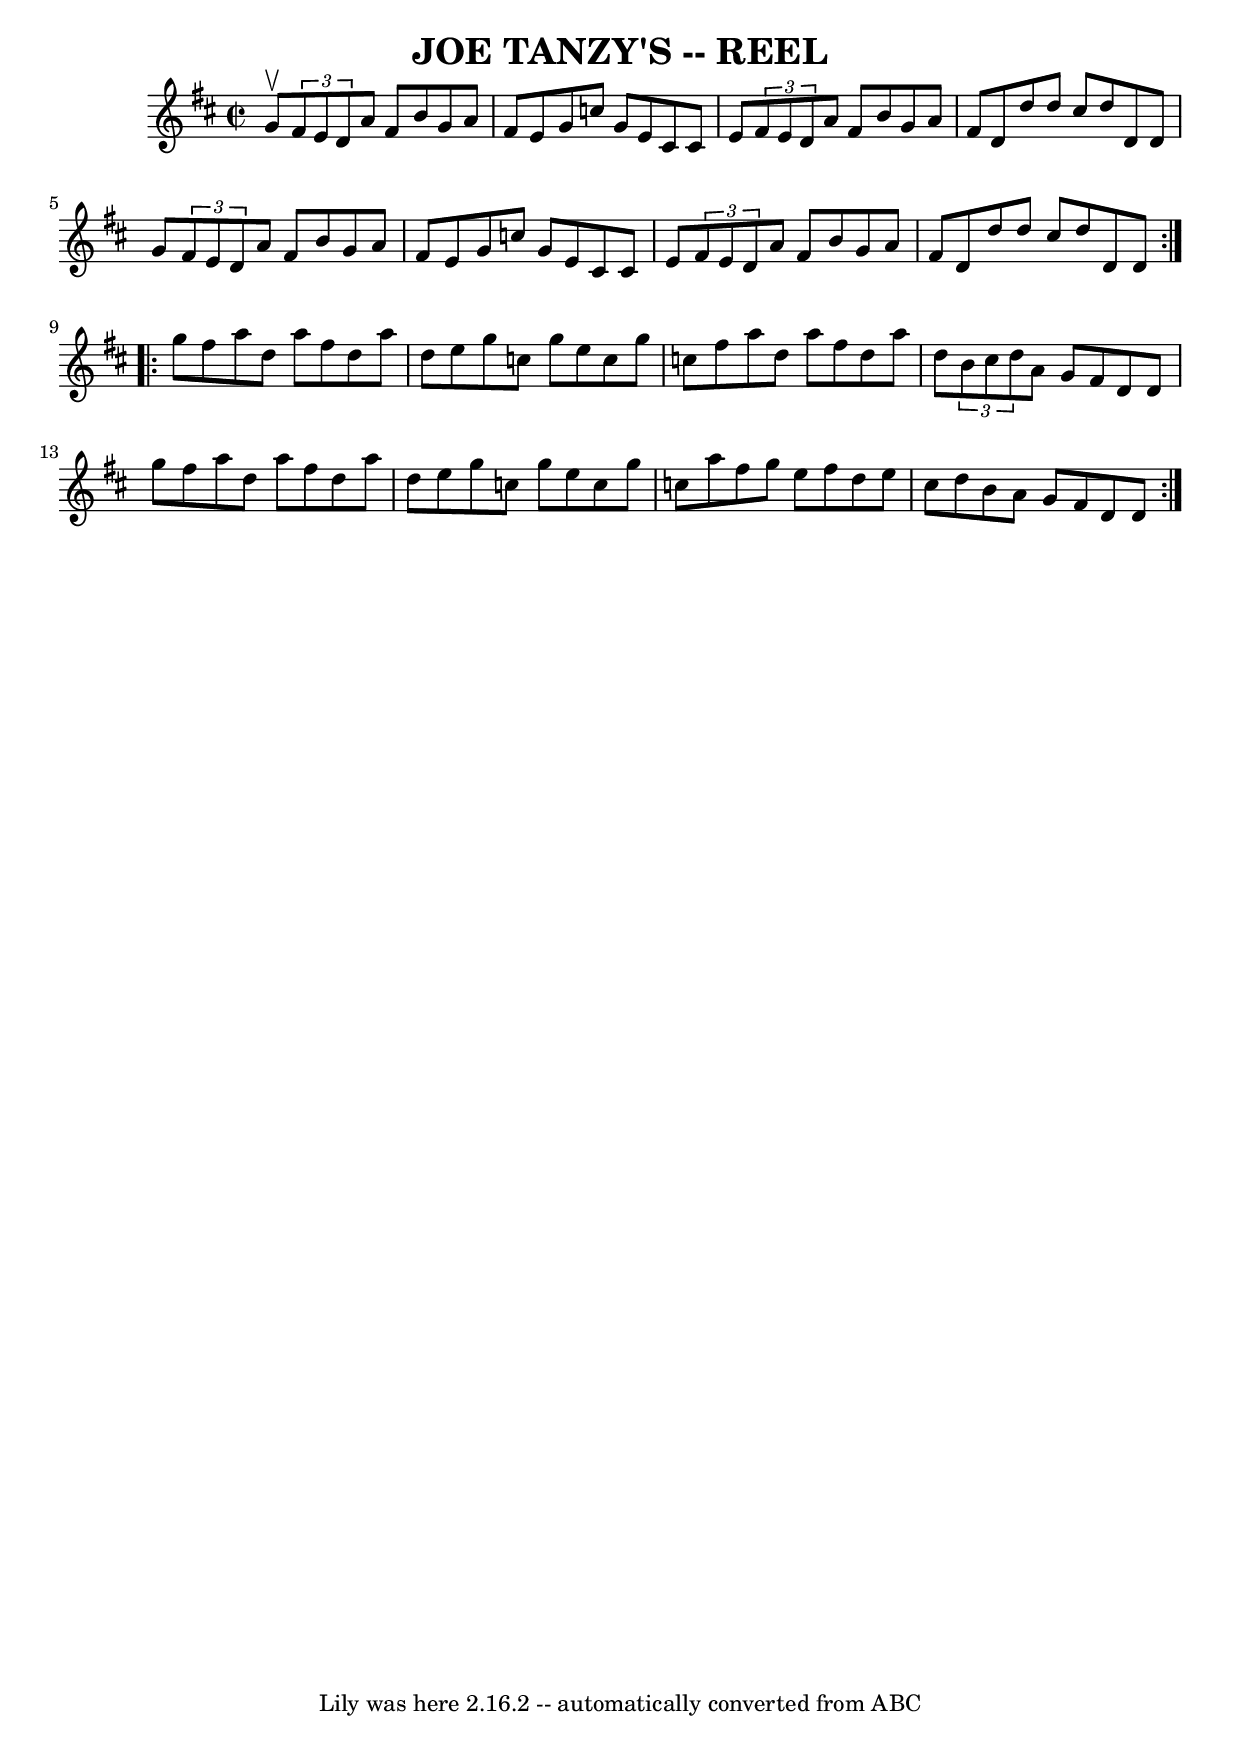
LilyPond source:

\version "2.7.40"
\include "Mammoth.ily"
\header {
	book = "Ryan's Mammoth Collection of Fiddle Tunes"
	crossRefNumber = "1"
	footnotes = ""
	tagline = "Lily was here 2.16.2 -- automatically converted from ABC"
	title = "JOE TANZY'S -- REEL"
}
voicedefault =  {
\set Score.defaultBarType = "empty"

\repeat volta 2 {
\override Staff.TimeSignature #'style = #'C
 \time 2/2 \key d \major g'8^\upbow       |
   \times 2/3 { fis'8    
e'8 d'8  } a'8 fis'8 b'8 g'8 a'8 fis'8    |
 e'8    
g'8 c''8 g'8 e'8 cis'8 cis'8 e'8    |
   \times 2/3 {   
fis'8 e'8 d'8  } a'8 fis'8 b'8 g'8 a'8 fis'8    |
 
 d'8 d''8 d''8 cis''8 d''8 d'8 d'8 g'8    |
     
|
   \times 2/3 { fis'8 e'8 d'8  } a'8 fis'8 b'8 g'8   
 a'8 fis'8    |
 e'8 g'8 c''8 g'8 e'8 cis'8 cis'8  
 e'8    |
   \times 2/3 { fis'8 e'8 d'8  } a'8 fis'8 b'8 
 g'8 a'8 fis'8    |
 d'8 d''8 d''8 cis''8 d''8    
d'8 d'8    }     \repeat volta 2 { g''8        |
 fis''8 a''8   
 d''8 a''8 fis''8 d''8 a''8 d''8    |
 e''8 g''8    
c''8 g''8 e''8 c''8 g''8 c''8    |
 fis''8 a''8    
d''8 a''8 fis''8 d''8 a''8 d''8    |
   \times 2/3 { b'8 
 cis''8 d''8  } a'8 g'8 fis'8 d'8 d'8 g''8    |
    
 |
 fis''8 a''8 d''8 a''8 fis''8 d''8 a''8 d''8    
|
 e''8 g''8 c''8 g''8 e''8 c''8 g''8 c''8    
|
 a''8 fis''8 g''8 e''8 fis''8 d''8 e''8 cis''8   
 |
 d''8 b'8 a'8 g'8 fis'8 d'8 d'8    }   
}

\score{
    <<

	\context Staff="default"
	{
	    \voicedefault 
	}

    >>
	\layout {
	}
	\midi {}
}
